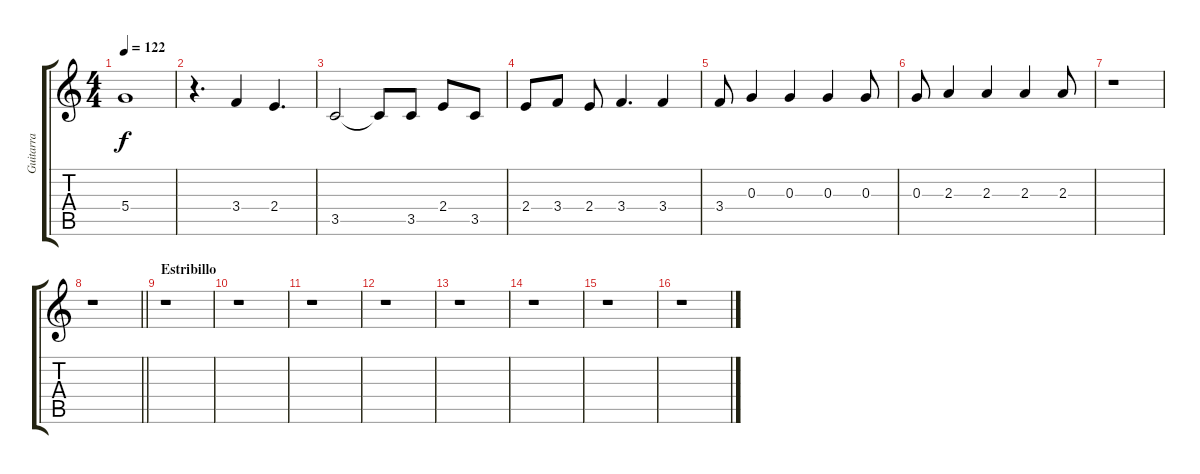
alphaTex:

\track ("Guitarra" "Guitarra") {instrument electricguitarjazz}
\staff {score tabs}
\tuning (E4 B3 G3 D3 A2 D2) {hide}
\ts (4 4)
\tempo 122
\clef g2
\ks c
5.4{t}.1{dy f} |
r.4{d} 3.4.4 2.4.4{d} |
3.5.2 3.5{t}.8 3.5.8 2.4.8 3.5.8 |
2.4.8 3.4.8 2.4.8 3.4.4{d} 3.4.4 |
3.4.8 0.3.4 0.3.4 0.3.4 0.3.8 |
0.3.8 2.3.4 2.3.4 2.3.4 2.3.8 |
r.1 |
\barLineRight lightlight
r.1 |
\section ("" "Estribillo")
r.1 |
r.1 |
r.1 |
r.1 |
r.1 |
r.1 |
r.1 |
r.1
